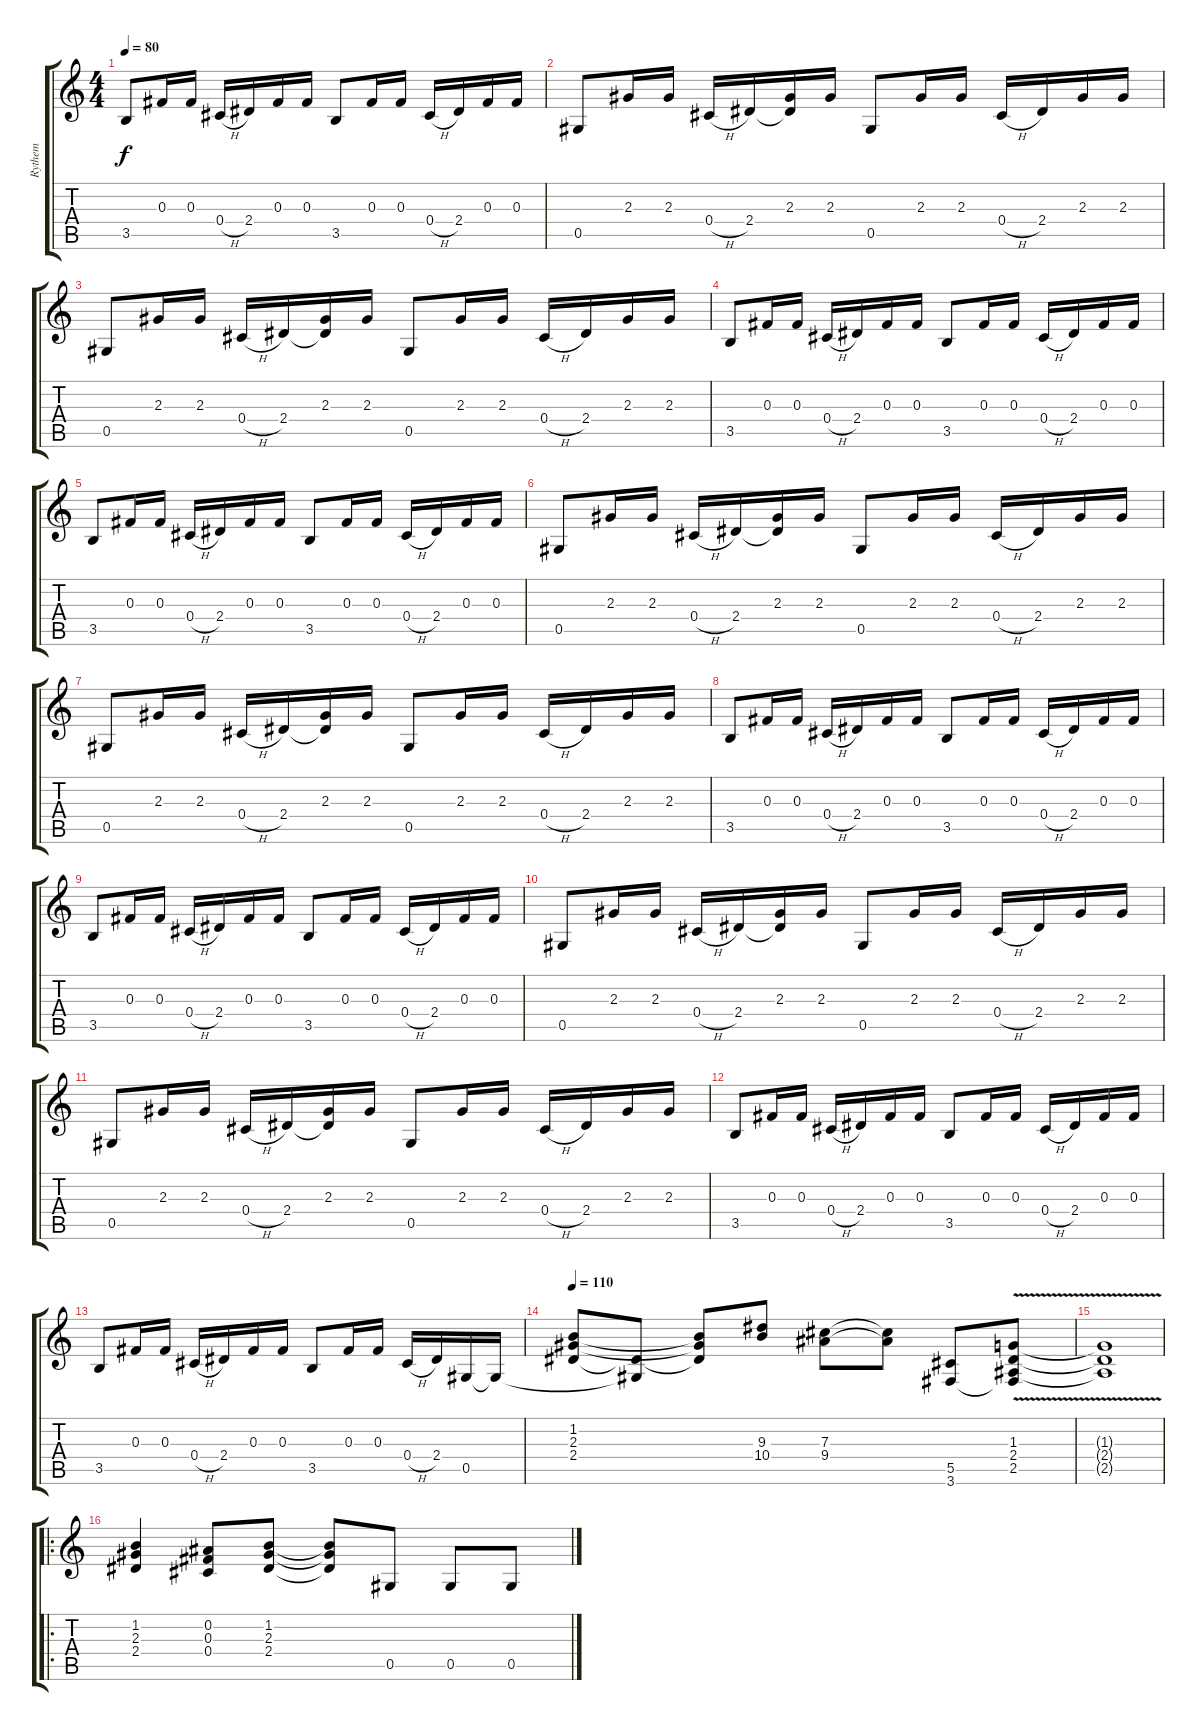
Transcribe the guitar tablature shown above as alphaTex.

\track ("Rythem" "Rythem") {instrument electricguitarclean}
\staff {score tabs}
\tuning (Eb4 Bb3 Gb3 Db3 Ab2 Eb2) {hide}
\ts (4 4)
\tempo 80
\clef g2
\ks c
3.5.8{dy f} 0.3.16 0.3.16 0.4{h}.16 2.4.16 0.3.16 0.3.16 3.5.8 0.3.16 0.3.16 0.4{h}.16 2.4.16 0.3.16 0.3.16 |
0.5.8 2.3.16 2.3.16 0.4{h}.16 2.4.16 (2.3 2.4{t}).16 2.3.16 0.5.8 2.3.16 2.3.16 0.4{h}.16 2.4.16 2.3.16 2.3.16 |
0.5.8 2.3.16 2.3.16 0.4{h}.16 2.4.16 (2.3 2.4{t}).16 2.3.16 0.5.8 2.3.16 2.3.16 0.4{h}.16 2.4.16 2.3.16 2.3.16 |
3.5.8 0.3.16 0.3.16 0.4{h}.16 2.4.16 0.3.16 0.3.16 3.5.8 0.3.16 0.3.16 0.4{h}.16 2.4.16 0.3.16 0.3.16 |
3.5.8 0.3.16 0.3.16 0.4{h}.16 2.4.16 0.3.16 0.3.16 3.5.8 0.3.16 0.3.16 0.4{h}.16 2.4.16 0.3.16 0.3.16 |
0.5.8 2.3.16 2.3.16 0.4{h}.16 2.4.16 (2.3 2.4{t}).16 2.3.16 0.5.8 2.3.16 2.3.16 0.4{h}.16 2.4.16 2.3.16 2.3.16 |
0.5.8 2.3.16 2.3.16 0.4{h}.16 2.4.16 (2.3 2.4{t}).16 2.3.16 0.5.8 2.3.16 2.3.16 0.4{h}.16 2.4.16 2.3.16 2.3.16 |
3.5.8 0.3.16 0.3.16 0.4{h}.16 2.4.16 0.3.16 0.3.16 3.5.8 0.3.16 0.3.16 0.4{h}.16 2.4.16 0.3.16 0.3.16 |
3.5.8 0.3.16 0.3.16 0.4{h}.16 2.4.16 0.3.16 0.3.16 3.5.8 0.3.16 0.3.16 0.4{h}.16 2.4.16 0.3.16 0.3.16 |
0.5.8 2.3.16 2.3.16 0.4{h}.16 2.4.16 (2.3 2.4{t}).16 2.3.16 0.5.8 2.3.16 2.3.16 0.4{h}.16 2.4.16 2.3.16 2.3.16 |
0.5.8 2.3.16 2.3.16 0.4{h}.16 2.4.16 (2.3 2.4{t}).16 2.3.16 0.5.8 2.3.16 2.3.16 0.4{h}.16 2.4.16 2.3.16 2.3.16 |
3.5.8 0.3.16 0.3.16 0.4{h}.16 2.4.16 0.3.16 0.3.16 3.5.8 0.3.16 0.3.16 0.4{h}.16 2.4.16 0.3.16 0.3.16 |
3.5.8 0.3.16 0.3.16 0.4{h}.16 2.4.16 0.3.16 0.3.16 3.5.8 0.3.16 0.3.16 0.4{h}.16 2.4.16 0.5.16 0.5{t}.16 |
\tempo 110
(1.2 2.3 2.4).8 (2.4{t} 0.5{t}).8 (1.2{t} 2.3{t} 2.4{t}).8 (9.3 10.4).8 (7.3 9.4).8 (7.3{t} 9.4{t}).8 (5.5 3.6).8 (1.3{v} 2.4{v} 2.5{v} 3.6{t}).8 |
(1.3{t} 2.4{t} 2.5{t}).1 |
\ro
(1.2 2.3 2.4).4 (0.2 0.3 0.4).8 (1.2 2.3 2.4).8 (1.2{t} 2.3{t} 2.4{t}).8 0.5.8 0.5.8 0.5.8
